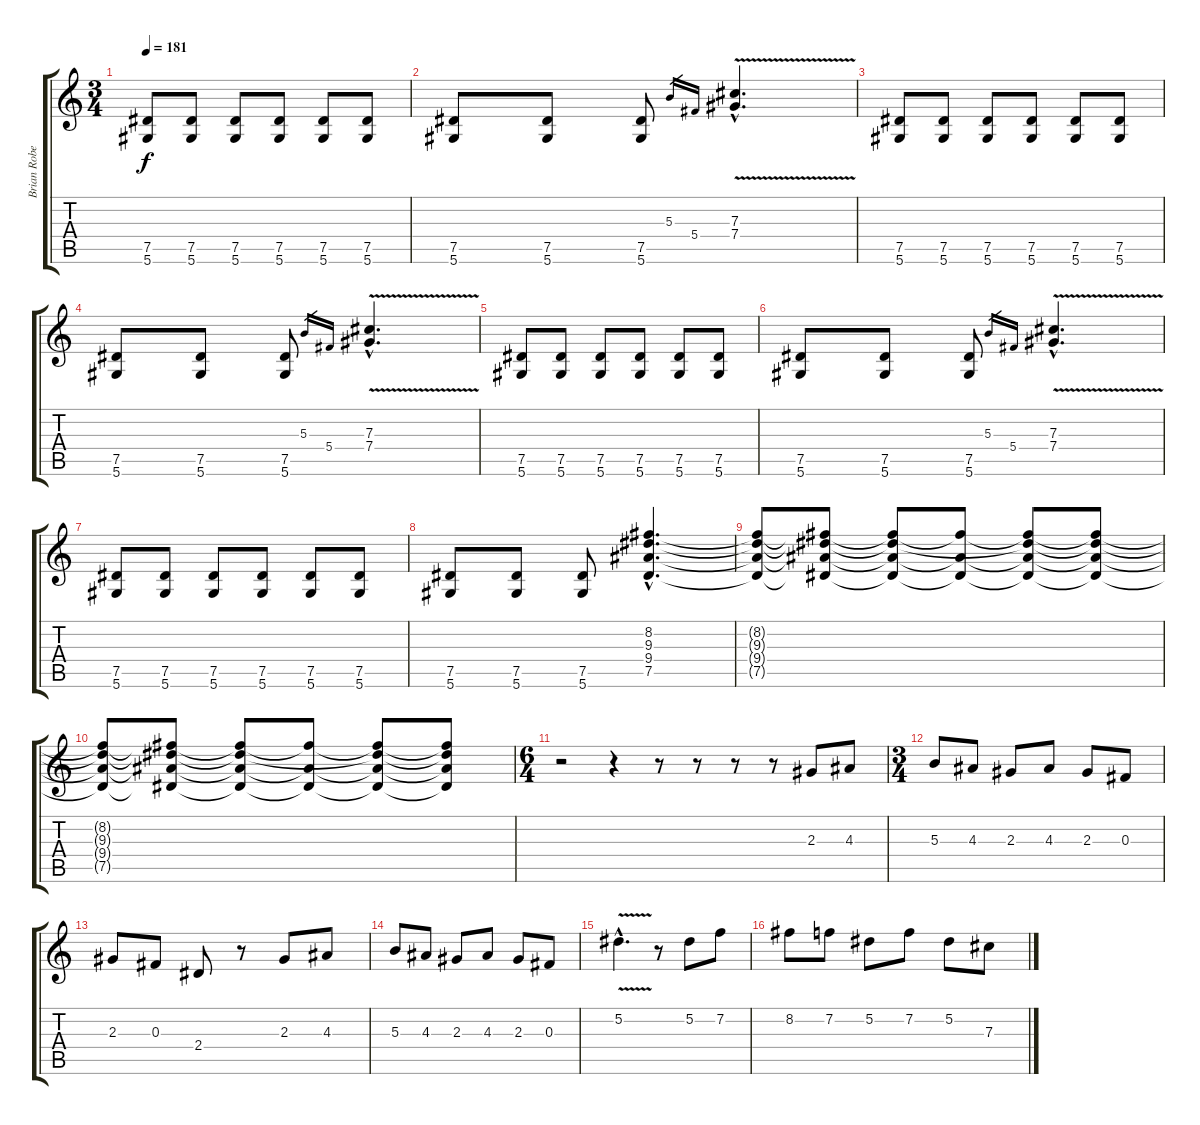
\track ("Brian Robertson" "Brian Robe") {instrument overdrivenguitar}
\staff {score tabs}
\tuning (Eb4 Bb3 Gb3 Db3 Ab2 Eb2) {hide}
\ts (3 4)
\tempo 181
\clef g2
\ks c
(7.5 5.6).8{dy f} (7.5 5.6).8 (7.5 5.6).8 (7.5 5.6).8 (7.5 5.6).8 (7.5 5.6).8 |
(7.5 5.6).8 (7.5 5.6).8 (7.5 5.6).8 5.3.16{gr} 5.4.16{gr} (7.3{hac} 7.4{v hac}).4{d} |
(7.5 5.6).8 (7.5 5.6).8 (7.5 5.6).8 (7.5 5.6).8 (7.5 5.6).8 (7.5 5.6).8 |
(7.5 5.6).8 (7.5 5.6).8 (7.5 5.6).8 5.3.16{gr} 5.4.16{gr} (7.3{hac} 7.4{v hac}).4{d} |
(7.5 5.6).8 (7.5 5.6).8 (7.5 5.6).8 (7.5 5.6).8 (7.5 5.6).8 (7.5 5.6).8 |
(7.5 5.6).8 (7.5 5.6).8 (7.5 5.6).8 5.3.16{gr} 5.4.16{gr} (7.3{hac} 7.4{v hac}).4{d} |
(7.5 5.6).8 (7.5 5.6).8 (7.5 5.6).8 (7.5 5.6).8 (7.5 5.6).8 (7.5 5.6).8 |
(7.5 5.6).8 (7.5 5.6).8 (7.5 5.6).8 (8.2{hac} 9.3{hac} 9.4{hac} 7.5{hac}).4{d instrument overdrivenguitar} |
(8.2{t} 9.3{t} 9.4{t} 7.5{t}).8 (8.2{t} 9.3{t} 9.4{t} 7.5{t}).8{volume 14} (8.2{t} 9.3{t} 9.4{t} 7.5{t}).8 (8.2{t} 9.4{t} 7.5{t}).8{volume 12} (8.2{t} 9.3{t} 9.4{t} 7.5{t}).8 (8.2{t} 9.3{t} 9.4{t} 7.5{t}).8{volume 10} |
(8.2{t} 9.3{t} 9.4{t} 7.5{t}).8 (8.2{t} 9.3{t} 9.4{t} 7.5{t}).8{volume 6} (8.2{t} 9.3{t} 9.4{t} 7.5{t}).8 (8.2{t} 9.4{t} 7.5{t}).8{volume 3} (8.2{t} 9.3{t} 9.4{t} 7.5{t}).8 (8.2{t} 9.3{t} 9.4{t} 7.5{t}).8{volume 1} |
\ts (6 4)
r.2 r.4{volume 16} r.8 r.8 r.8 r.8 2.3.8 4.3.8 |
\ts (3 4)
5.3.8 4.3.8 2.3.8 4.3.8 2.3.8 0.3.8 |
2.3.8 0.3.8 2.4.8 r.8 2.3.8 4.3.8 |
5.3.8 4.3.8 2.3.8 4.3.8 2.3.8 0.3.8 |
5.2{v hac}.4{d} r.8 5.2.8 7.2.8 |
8.2.8 7.2.8 5.2.8 7.2.8 5.2.8 7.3.8
